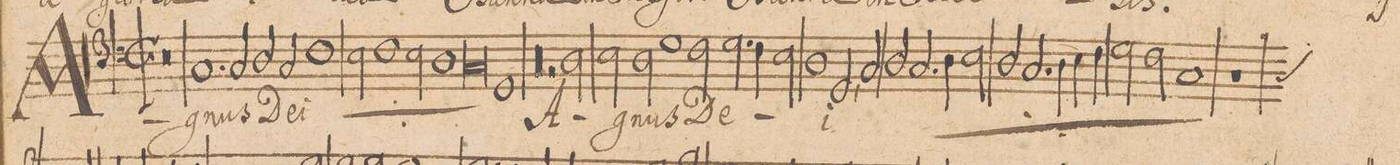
**kern	**text
*I"[BASSVS.]	*
*clefF4	*
*k[]	*
*met(C|)	*
*M2/1	*
0r	.
=2-	=2-
1.C	A-
2C/	-gnus
=3-	=3-
2D/	De-
2C/	.
1F	-i
=4-	=4-
*2\right	*ij
2E\	A-
1F	-gnus
2E\	De-
=5-	=5-
1D	.
0C	.
=6-	=6-
1GG	-i
*	*Xij
=7-	=7-
0r	.
=8-	=8-
0r	.
=9-	=9-
2r	.
2D\	A-
2E\	.
2D\	-gnus
=10-	=10-
1G	.
2F\	De-
2.G\	.
=11-	=11-
4F\	.
2E\	.
1D	.
=12-	=12-
2GG,</	-i
*	*ij
2C/	A-
2D/	.
2.C/	-gnus
=13-	=13-
4D\	.
2E\	.
2D/	De-
2.C/	.
=14-	=14-
4D\	.
4E\	.
4F\	.
2G\	.
2F\	.
=15-	=15-
1C	-i
*	*Xij
*custos:C	*
1rD	.
=16-	=16-
*-	*-
